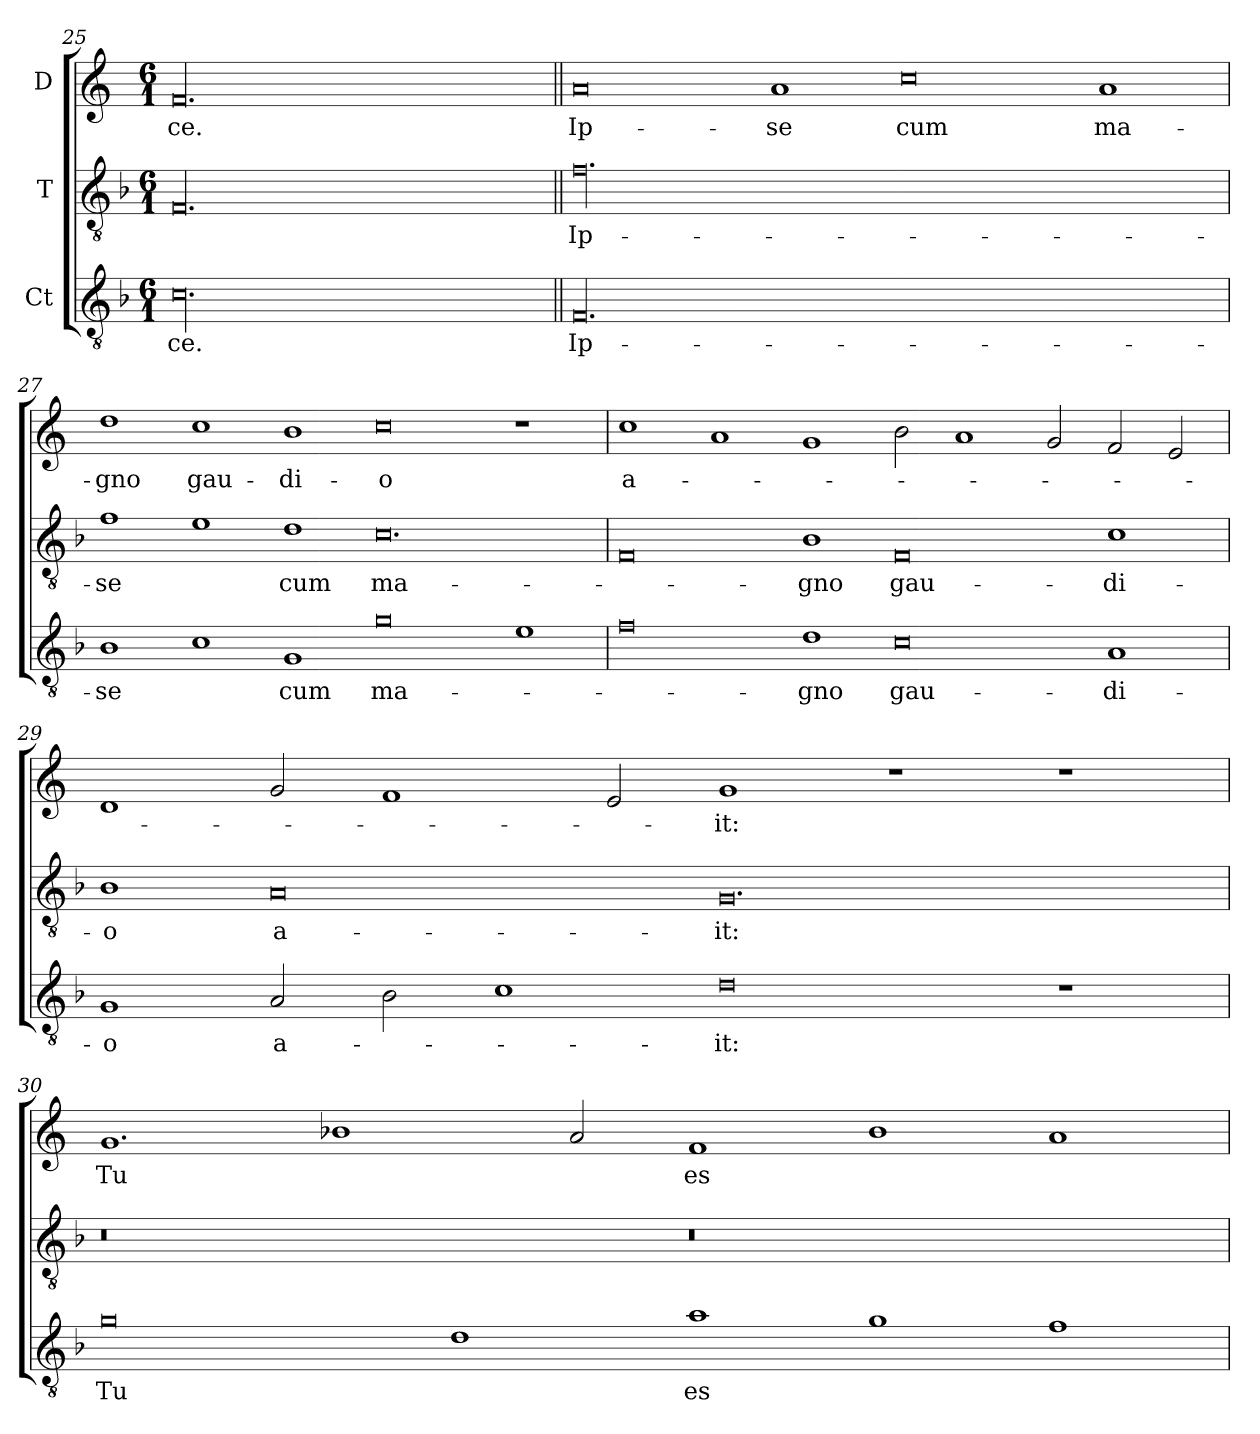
**kern	**text	**kern	**text	**kern	**text
*part3	*part3	*part2	*part2	*part1	*part1
*staff3	*staff3	*staff2	*staff2	*staff1	*staff1
*I"Ct	*	*I"T	*	*I"D	*
*clefGv2	*	*clefGv2	*	*clefG2	*
*ITrd7c12	*	*ITrd7c12	*	*	*
*k[b-]	*	*k[b-]	*	*k[]	*
*F:	*	*F:	*	*C:	*
*M6/1	*	*M6/1	*	*M6/1	*
=25	=25	=25	=25	=25	=25
!	!LO:LY:b:color=#000000	!	!	!	!
!	!	!	!	!	!LO:LY:b:color=#000000
00.Ci\	-ce.	00.FFi/	.	00.fi/	-ce.
!!LO:PB:g=z
=26||	=26||	=26||	=26||	=26||	=26||
!	!LO:LY:b:color=#000000	!	!	!	!
!	!	!	!LO:LY:b:color=#000000	!	!
!	!	!	!	!	!LO:LY:b:color=#000000
00.FFi/	Ip-	00.Fi\	Ip-	0ai/	Ip-
!	!	!	!	!	!LO:LY:b:color=#000000
.	.	.	.	1ai/	-se
!	!	!	!	!	!LO:LY:b:color=#000000
.	.	.	.	0cci\	cum
!	!	!	!	!	!LO:LY:b:color=#000000
.	.	.	.	1ai/	ma-
=27	=27	=27	=27	=27	=27
!	!LO:LY:b:color=#000000	!	!	!	!
!	!	!	!LO:LY:b:color=#000000	!	!
!	!	!	!	!	!LO:LY:b:color=#000000
1BB-i/	-se	1Fi\	-se	1ddi\	-gno
!	!	!	!	!	!LO:LY:b:color=#000000
1Ci\	.	1Ei\	.	1cci\	gau-
!	!LO:LY:b:color=#000000	!	!	!	!
!	!	!	!LO:LY:b:color=#000000	!	!
!	!	!	!	!	!LO:LY:b:color=#000000
1GGi/	cum	1Di\	cum	1bi/	-di-
!	!LO:LY:b:color=#000000	!	!	!	!
!	!	!	!LO:LY:b:color=#000000	!	!
!	!	!	!	!	!LO:LY:b:color=#000000
0Gi\	ma-	0.Ci\	ma-	0cci\	-o
1Ei\	.	.	.	1r	.
=28	=28	=28	=28	=28	=28
!	!	!	!	!	!LO:LY:b:color=#000000
0Fi\	.	0FFi/	.	1cci\	a-
.	.	.	.	1ai/	.
!	!LO:LY:b:color=#000000	!	!	!	!
!	!	!	!LO:LY:b:color=#000000	!	!
1Di\	-gno	1BB-i/	-gno	1gi/	.
!	!LO:LY:b:color=#000000	!	!	!	!
!	!	!	!LO:LY:b:color=#000000	!	!
0Ci\	gau-	0FFi/	gau-	2bi\	.
.	.	.	.	1ai/	.
.	.	.	.	2gi/	.
!	!LO:LY:b:color=#000000	!	!	!	!
!	!	!	!LO:LY:b:color=#000000	!	!
1AAi/	-di-	1Ci\	-di-	2fi/	.
.	.	.	.	2ei/	.
!!LO:LB:g=z
=29	=29	=29	=29	=29	=29
!	!LO:LY:b:color=#000000	!	!	!	!
!	!	!	!LO:LY:b:color=#000000	!	!
1GGi/	-o	1BB-i/	-o	1di/	.
!	!LO:LY:b:color=#000000	!	!	!	!
!	!	!	!LO:LY:b:color=#000000	!	!
2AAi/	a-	0AAi/	a-	2gi/	.
2BB-i\	.	.	.	1fi/	.
1Ci\	.	.	.	.	.
.	.	.	.	2ei/	.
!	!LO:LY:b:color=#000000	!	!	!	!
!	!	!	!LO:LY:b:color=#000000	!	!
!	!	!	!	!	!LO:LY:b:color=#000000
0Di\	-it:	0.GGi/	-it:	1gi/	-it:
.	.	.	.	1r	.
1r	.	.	.	1r	.
=30	=30	=30	=30	=30	=30
!	!LO:LY:b:color=#000000	!	!	!	!
!	!	!	!	!	!LO:LY:b:color=#000000
0Gi\	Tu	0.r	.	1.gi/	Tu
.	.	.	.	1b-Xi/	.
1Di\	.	.	.	.	.
.	.	.	.	2ai/	.
!	!LO:LY:b:color=#000000	!	!	!	!
!	!	!	!	!	!LO:LY:b:color=#000000
1Ai\	es	0.r	.	1fi/	es
1Gi\	.	.	.	1b-i/	.
1Fi\	.	.	.	1ai/	.
=	=	=	=	=	=
*-	*-	*-	*-	*-	*-
